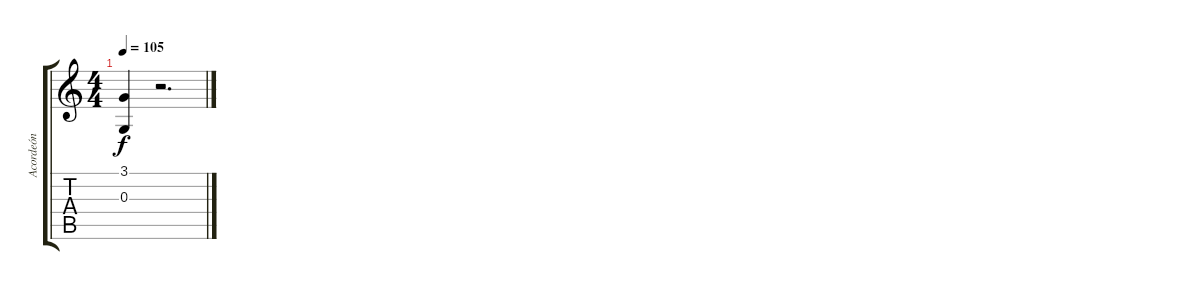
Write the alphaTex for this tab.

\track ("Acordeón" "Acordeón") {instrument accordion}
\staff {score tabs}
\tuning (E4 B3 G3 D3 A2 E2) {hide}
\ts (4 4)
\tempo 105
\clef g2
\ks c
(3.1 0.3).4{dy f} r.2{d}
